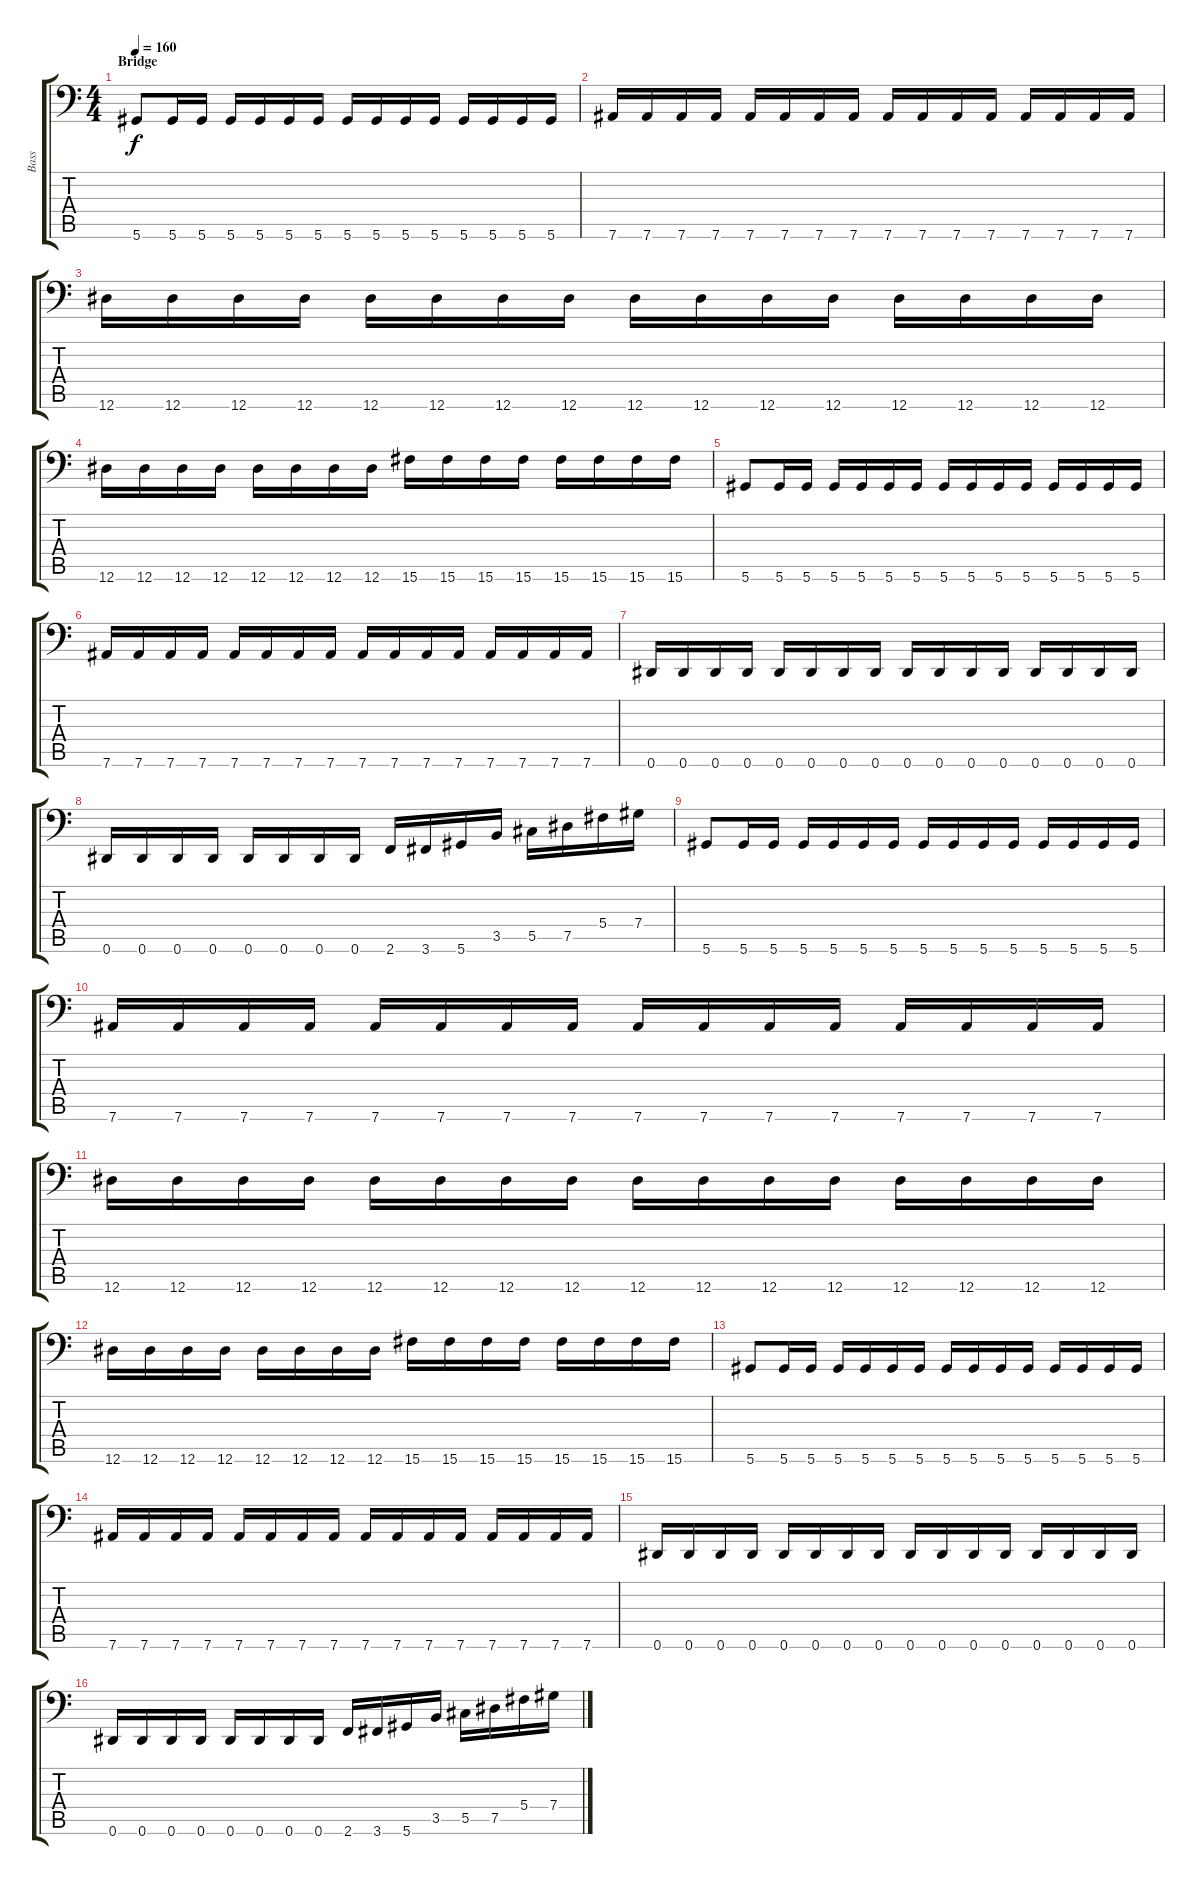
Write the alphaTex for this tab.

\track ("Bass" "Bass") {instrument electricbassfinger}
\staff {score tabs}
\tuning (Eb3 Bb2 Gb2 Db2 Ab1 Eb1) {hide}
\ts (4 4)
\section ("" "Bridge")
\tempo 160
\clef f4
\ks c
5.6.8{dy f} 5.6.16 5.6.16 5.6.16 5.6.16 5.6.16 5.6.16 5.6.16 5.6.16 5.6.16 5.6.16 5.6.16 5.6.16 5.6.16 5.6.16 |
7.6.16 7.6.16 7.6.16 7.6.16 7.6.16 7.6.16 7.6.16 7.6.16 7.6.16 7.6.16 7.6.16 7.6.16 7.6.16 7.6.16 7.6.16 7.6.16 |
12.6.16 12.6.16 12.6.16 12.6.16 12.6.16 12.6.16 12.6.16 12.6.16 12.6.16 12.6.16 12.6.16 12.6.16 12.6.16 12.6.16 12.6.16 12.6.16 |
12.6.16 12.6.16 12.6.16 12.6.16 12.6.16 12.6.16 12.6.16 12.6.16 15.6.16 15.6.16 15.6.16 15.6.16 15.6.16 15.6.16 15.6.16 15.6.16 |
5.6.8 5.6.16 5.6.16 5.6.16 5.6.16 5.6.16 5.6.16 5.6.16 5.6.16 5.6.16 5.6.16 5.6.16 5.6.16 5.6.16 5.6.16 |
7.6.16 7.6.16 7.6.16 7.6.16 7.6.16 7.6.16 7.6.16 7.6.16 7.6.16 7.6.16 7.6.16 7.6.16 7.6.16 7.6.16 7.6.16 7.6.16 |
0.6.16 0.6.16 0.6.16 0.6.16 0.6.16 0.6.16 0.6.16 0.6.16 0.6.16 0.6.16 0.6.16 0.6.16 0.6.16 0.6.16 0.6.16 0.6.16 |
0.6.16 0.6.16 0.6.16 0.6.16 0.6.16 0.6.16 0.6.16 0.6.16 2.6.16 3.6.16 5.6.16 3.5.16 5.5.16 7.5.16 5.4.16 7.4.16 |
5.6.8 5.6.16 5.6.16 5.6.16 5.6.16 5.6.16 5.6.16 5.6.16 5.6.16 5.6.16 5.6.16 5.6.16 5.6.16 5.6.16 5.6.16 |
7.6.16 7.6.16 7.6.16 7.6.16 7.6.16 7.6.16 7.6.16 7.6.16 7.6.16 7.6.16 7.6.16 7.6.16 7.6.16 7.6.16 7.6.16 7.6.16 |
12.6.16 12.6.16 12.6.16 12.6.16 12.6.16 12.6.16 12.6.16 12.6.16 12.6.16 12.6.16 12.6.16 12.6.16 12.6.16 12.6.16 12.6.16 12.6.16 |
12.6.16 12.6.16 12.6.16 12.6.16 12.6.16 12.6.16 12.6.16 12.6.16 15.6.16 15.6.16 15.6.16 15.6.16 15.6.16 15.6.16 15.6.16 15.6.16 |
5.6.8 5.6.16 5.6.16 5.6.16 5.6.16 5.6.16 5.6.16 5.6.16 5.6.16 5.6.16 5.6.16 5.6.16 5.6.16 5.6.16 5.6.16 |
7.6.16 7.6.16 7.6.16 7.6.16 7.6.16 7.6.16 7.6.16 7.6.16 7.6.16 7.6.16 7.6.16 7.6.16 7.6.16 7.6.16 7.6.16 7.6.16 |
0.6.16 0.6.16 0.6.16 0.6.16 0.6.16 0.6.16 0.6.16 0.6.16 0.6.16 0.6.16 0.6.16 0.6.16 0.6.16 0.6.16 0.6.16 0.6.16 |
0.6.16 0.6.16 0.6.16 0.6.16 0.6.16 0.6.16 0.6.16 0.6.16 2.6.16 3.6.16 5.6.16 3.5.16 5.5.16 7.5.16 5.4.16 7.4.16
